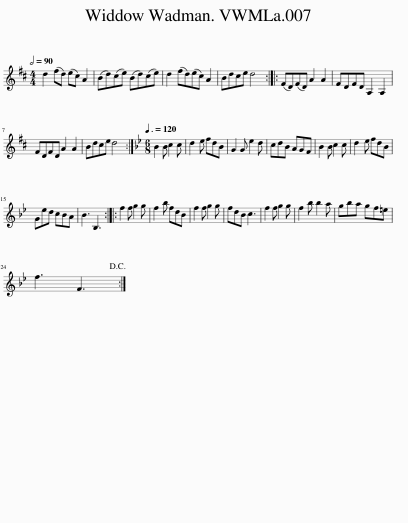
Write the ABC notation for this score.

X:1
L:1/8
Q:1/2=90
M:4/4
I:linebreak $
K:D
V:1 treble
V:1
 d2 (fd) (ec) A2 | (Bd)(ce) (Bd)(ce) | d2 (fd)(ec) A2 | Bdce d4 :: (FD)(FD) A2 A2 | %5
 FDFD A,2 A,2 |$ FDFD A2 A2 | Bdce d4 :|[K:Bb][M:6/8][Q:3/8=120] B2 B c2 c | d2 e fdB | %10
 G2 G e2 d | cdB AGF | B2 B c2 c | d2 e fdB |$ Ged cBA | %15
 B3 B,3 :: f2 f g2 g | f2 b fdB | f2 f g2 g | fdB c3 | %20
 f2 f g2 g | f2 b b2 a | gba gf=e |$ f3 F3!D.C.! :| %24
